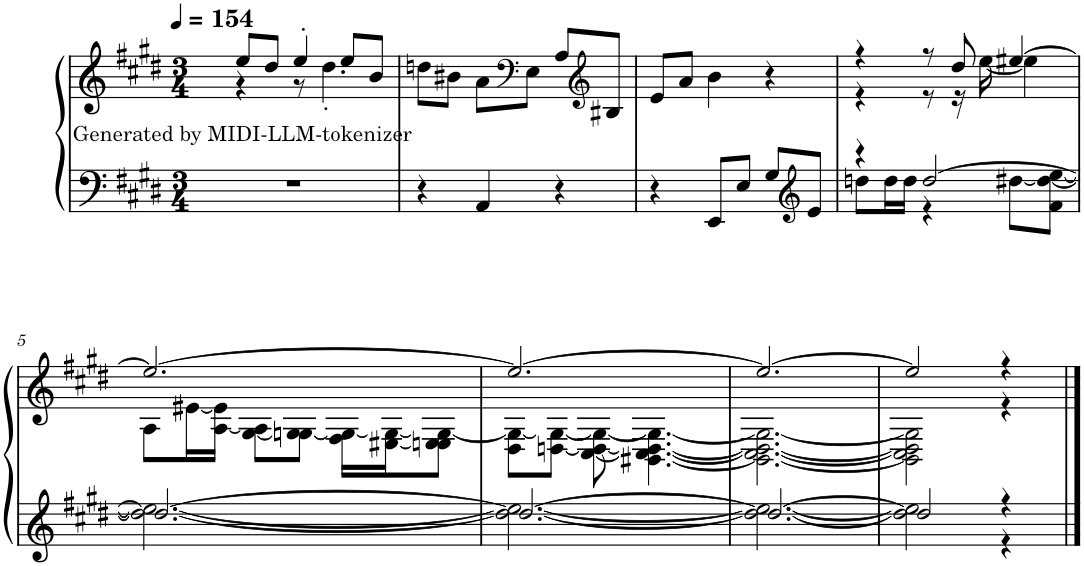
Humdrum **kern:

**kern	**kern	**text
*part1	*part1	*part1
*staff2	*staff1	*staff1
*I"Piano	*	*
*I'Pno.	*	*
*clefF4	*clefG2	*
*k[f#c#g#d#]	*k[f#c#g#d#]	*
*M3/4	*M3/4	*
*MM154	*MM154	*
=1	=1	=1
!	!	!LO:LY:b
*	*^	*
2.r	8ee/L	4r	Generated by MIDI-LLM-tokenizer
.	8dd#/J	.	.
.	4ee'/	8r	.
.	.	4.dd#'\	.
.	8ee/L	.	.
.	8b/J	.	.
*	*v	*v	*
=2	=2	=2
4r	8ddn\L	.
.	8b#X\J	.
4AA/	8a\L	.
*	*clefF4	*
.	8E\J	.
4r	8A/L	.
*	*clefG2	*
.	8B#X/J	.
=3	=3	=3
4r	8e/L	.
.	8a/J	.
8EE/L	4b\	.
8E/J	.	.
8G#/L	4r	.
*clefG2	*	*
8e/J	.	.
=4	=4	=4
*^	*^	*
4r	8ddn\L	4r	4r	.
.	16dd\L	.	.	.
.	16dd\JJ	.	.	.
[2dd/	4r	8r	8r	.
.	.	8dd#/	16r	.
.	.	.	[16ee\	.
.	[8dd#X\L	[4ee#X/	4ee\]	.
.	8f#\ 8dd#\_ [8ee\J	.	.	.
!!LO:LB:g=z	!!
=5	=5	=5	=5	=5
2.dd/_	2.dd#\_ 2.ee\_	2.ee#/_	8A\L	.
.	.	.	[16e#X\L	.
.	.	.	[16A\ 16e#\]JJ	.
.	.	.	[8G#\ 8A\]L	.
.	.	.	8Gn\ 8G#\_J	.
.	.	.	16F#\ 16G#\_LL	.
.	.	.	[16E#X\ 16G#\_J	.
.	.	.	8En\ 8E#\] 8G#\_J	.
=6	=6	=6	=6	=6
2.dd/_	2.dd#\_ 2.ee\_	2.ee#/_	8D#\ 8G#\_L	.
.	.	.	[8Dn\ 8G#\_J	.
.	.	.	[8C#\ 8D\_ 8G#\_	.
.	.	.	[4.BB#X\ 4.C#\_ 4.D\_ 4.G#\_	.
=7	=7	=7	=7	=7
2.dd/_	2.dd#\_ 2.ee\_	2.ee#/_	2.BB#\_ 2.C#\_ 2.D\_ 2.G#\_	.
=8	=8	=8	=8	=8
2dd/]	2dd#\] 2ee\]	2ee#/]	2BB#\] 2C#\] 2D\] 2G#\]	.
4r	4r	4r	4r	.
*v	*v	*	*	*
*	*v	*v	*
==	==	==
*-	*-	*-
